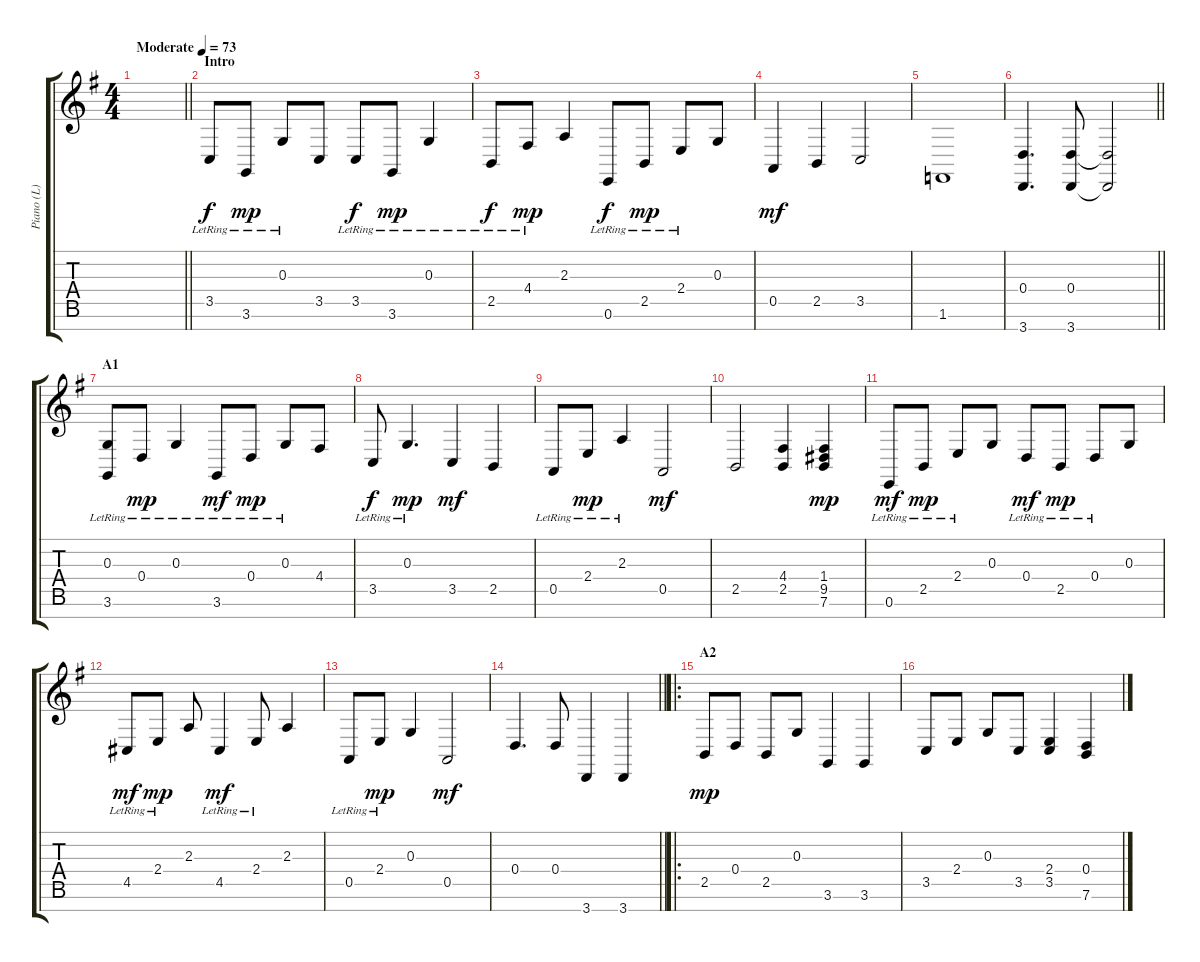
\track ("Piano (L)" "Piano (L)") {instrument acousticgrandpiano}
\staff {score tabs}
\tuning (E4 B3 G3 D3 A2 E2 B1) {hide}
\ts (4 4)
\tempo (73 "Moderate")
\clef g2
\barLineRight lightlight
\ks g
|
\section ("" "Intro")
3.5{lr}.8 3.6{lr}.8{dy mp} 0.3{lr}.8 3.5.8 3.5{lr}.8{dy f} 3.6{lr}.8{dy mp} 0.3{lr}.4 |
2.5{lr}.8{dy f} 4.4{lr}.8{dy mp} 2.3.4 0.6{lr}.8{dy f} 2.5{lr}.8{dy mp} 2.4{lr}.8 0.3.8 |
0.5.4{dy mf} 2.5.4 3.5.2 |
1.6.1 |
\barLineRight lightlight
(0.4 3.7).4{d} (0.4 3.7).8 (0.4{t} 3.7{t}).2 |
\section ("" "A1")
(0.3{lr} 3.6{lr}).8 0.4{lr}.8{dy mp} 0.3{lr}.4 3.6{lr}.8{dy mf} 0.4{lr}.8{dy mp} 0.3{lr}.8 4.4.8 |
3.5{lr}.8{dy f} 0.3{lr}.4{d dy mp} 3.5.4{dy mf} 2.5.4 |
0.5{lr}.8 2.4{lr}.8{dy mp} 2.3{lr}.4 0.5.2{dy mf} |
2.5.2 (4.4 2.5).4 (1.4 9.5 7.6).4{dy mp} |
0.6{lr}.8{dy mf} 2.5{lr}.8{dy mp} 2.4{lr}.8 0.3.8 0.4{lr}.8{dy mf} 2.5{lr}.8{dy mp} 0.4{lr}.8 0.3.8 |
4.5{lr}.8{dy mf} 2.4{lr}.8{dy mp} 2.3.8 4.5{lr}.4{dy mf} 2.4{lr}.8 2.3.4 |
0.5{lr}.8 2.4{lr}.8{dy mp} 0.3.4 0.5.2{dy mf} |
\barLineRight lightlight
0.4.4{d} 0.4.8 3.7.4 3.7.4 |
\ro
\section ("" "A2")
2.5.8{dy mp} 0.4.8 2.5.8 0.3.8 3.6.4 3.6.4 |
3.5.8 2.4.8 0.3.8 3.5.8 (2.4 3.5).4 (0.4 7.6).4
